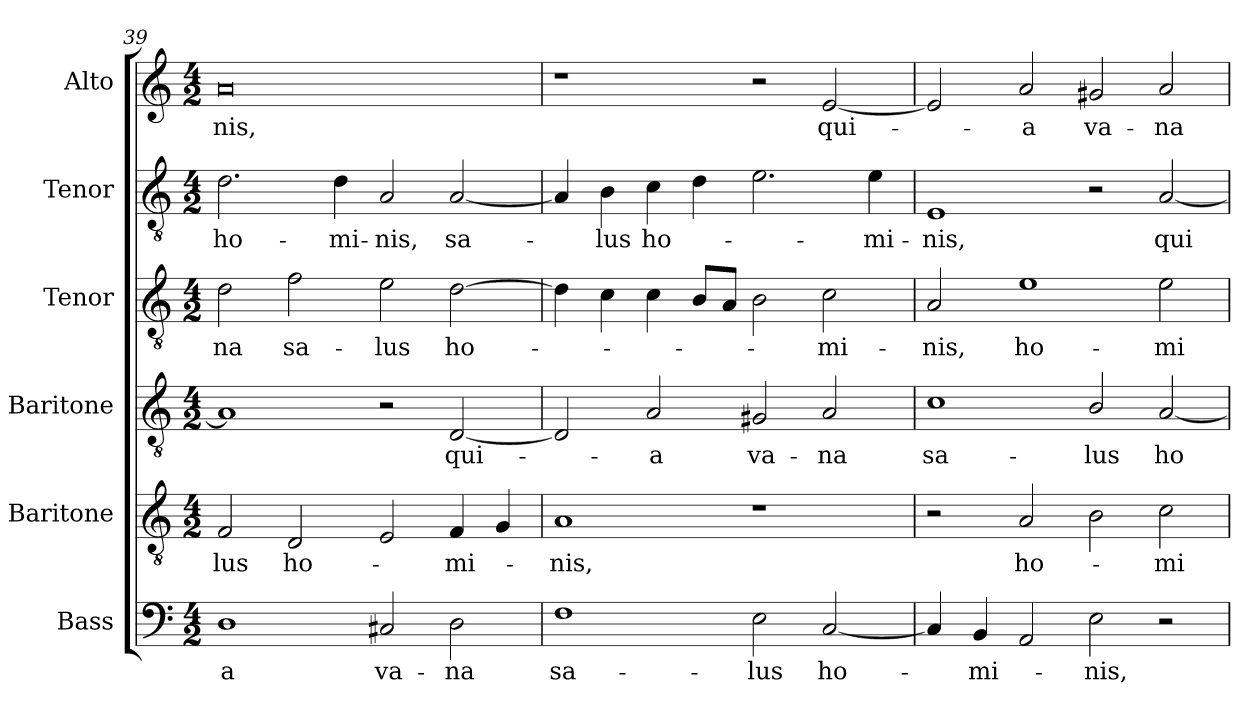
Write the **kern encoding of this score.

**kern	**text	**kern	**text	**kern	**text	**kern	**text	**kern	**text	**kern	**text
*part6	*part6	*part5	*part5	*part4	*part4	*part3	*part3	*part2	*part2	*part1	*part1
*staff6	*staff6	*staff5	*staff5	*staff4	*staff4	*staff3	*staff3	*staff2	*staff2	*staff1	*staff1
*I"Bass	*	*I"Baritone	*	*I"Baritone	*	*I"Tenor	*	*I"Tenor	*	*I"Alto	*
*I'B.	*	*I'Bar.	*	*I'Bar.	*	*I'T.	*	*I'T.	*	*I'A.	*
*clefF4	*	*clefGv2	*	*clefGv2	*	*clefGv2	*	*clefGv2	*	*clefG2	*
*	*	*ITrd7c12	*	*ITrd7c12	*	*ITrd7c12	*	*ITrd7c12	*	*	*
*k[]	*	*k[]	*	*k[]	*	*k[]	*	*k[]	*	*k[]	*
*C:	*	*C:	*	*C:	*	*C:	*	*C:	*	*C:	*
*M4/2	*	*M4/2	*	*M4/2	*	*M4/2	*	*M4/2	*	*M4/2	*
=39	=39	=39	=39	=39	=39	=39	=39	=39	=39	=39	=39
!	!LO:LY:b:color=#000000	!	!	!	!	!	!	!	!	!	!
!	!	!	!LO:LY:b:color=#000000	!	!	!	!	!	!	!	!
!	!	!	!	!	!	!	!LO:LY:b:color=#000000	!	!	!	!
!	!	!	!	!	!	!	!	!	!LO:LY:b:color=#000000	!	!
!	!	!	!	!	!	!	!	!	!	!	!LO:LY:b:color=#000000
1Di	-a	2FFi/	-lus	1AAi]	.	2Di\	-na	2.Di\	ho-	0ai	-nis,
!	!	!	!LO:LY:b:color=#000000	!	!	!	!	!	!	!	!
!	!	!	!	!	!	!	!LO:LY:b:color=#000000	!	!	!	!
.	.	2DDi/	ho-	.	.	2Fi\	sa-	.	.	.	.
!	!	!	!	!	!	!	!	!	!LO:LY:b:color=#000000	!	!
.	.	.	.	.	.	.	.	4Di\	-mi-	.	.
!	!LO:LY:b:color=#000000	!	!	!	!	!	!	!	!	!	!
!	!	!	!	!	!	!	!LO:LY:b:color=#000000	!	!	!	!
!	!	!	!	!	!	!	!	!	!LO:LY:b:color=#000000	!	!
2C#Xi/	va-	2EEi/	.	2r	.	2Ei\	-lus	2AAi/	-nis,	.	.
!	!LO:LY:b:color=#000000	!	!	!	!	!	!	!	!	!	!
!	!	!	!LO:LY:b:color=#000000	!	!	!	!	!	!	!	!
!	!	!	!	!	!LO:LY:b:color=#000000	!	!	!	!	!	!
!	!	!	!	!	!	!	!LO:LY:b:color=#000000	!	!	!	!
!	!	!	!	!	!	!	!	!	!LO:LY:b:color=#000000	!	!
2Di\	-na	4FFi/	-mi-	[2DDi/	qui-	[2Di\	ho-	[2AAi/	sa-	.	.
.	.	4GGi/	.	.	.	.	.	.	.	.	.
=40	=40	=40	=40	=40	=40	=40	=40	=40	=40	=40	=40
!	!LO:LY:b:color=#000000	!	!	!	!	!	!	!	!	!	!
!	!	!	!LO:LY:b:color=#000000	!	!	!	!	!	!	!	!
1Fi	sa-	1AAi	-nis,	2DDi/]	.	4Di\]	.	4AAi/]	.	1r	.
!	!	!	!	!	!	!	!	!	!LO:LY:b:color=#000000	!	!
.	.	.	.	.	.	4Ci\	.	4BBi\	-lus	.	.
!	!	!	!	!	!LO:LY:b:color=#000000	!	!	!	!	!	!
!	!	!	!	!	!	!	!	!	!LO:LY:b:color=#000000	!	!
.	.	.	.	2AAi/	-a	4Ci\	.	4Ci\	ho-	.	.
.	.	.	.	.	.	8BBi/L	.	4Di\	.	.	.
.	.	.	.	.	.	8AAi/J	.	.	.	.	.
!	!LO:LY:b:color=#000000	!	!	!	!	!	!	!	!	!	!
!	!	!	!	!	!LO:LY:b:color=#000000	!	!	!	!	!	!
2Ei\	-lus	1r	.	2GG#Xi/	va-	2BBi\	.	2.Ei\	.	2r	.
!	!LO:LY:b:color=#000000	!	!	!	!	!	!	!	!	!	!
!	!	!	!	!	!LO:LY:b:color=#000000	!	!	!	!	!	!
!	!	!	!	!	!	!	!LO:LY:b:color=#000000	!	!	!	!
!	!	!	!	!	!	!	!	!	!	!	!LO:LY:b:color=#000000
[2Ci/	ho-	.	.	2AAi/	-na	2Ci\	-mi-	.	.	[2ei/	qui-
!	!	!	!	!	!	!	!	!	!LO:LY:b:color=#000000	!	!
.	.	.	.	.	.	.	.	4Ei\	-mi-	.	.
!!LO:PB:g=z
=41	=41	=41	=41	=41	=41	=41	=41	=41	=41	=41	=41
!	!	!	!	!	!LO:LY:b:color=#000000	!	!	!	!	!	!
!	!	!	!	!	!	!	!LO:LY:b:color=#000000	!	!	!	!
!	!	!	!	!	!	!	!	!	!LO:LY:b:color=#000000	!	!
4Ci/]	.	2r	.	1Ci	sa-	2AAi/	-nis,	1EEi	-nis,	2ei/]	.
!	!LO:LY:b:color=#000000	!	!	!	!	!	!	!	!	!	!
4BBi/	-mi-	.	.	.	.	.	.	.	.	.	.
!	!	!	!LO:LY:b:color=#000000	!	!	!	!	!	!	!	!
!	!	!	!	!	!	!	!LO:LY:b:color=#000000	!	!	!	!
!	!	!	!	!	!	!	!	!	!	!	!LO:LY:b:color=#000000
2AAi/	.	2AAi/	ho-	.	.	1Ei	ho-	.	.	2ai/	-a
!	!LO:LY:b:color=#000000	!	!	!	!	!	!	!	!	!	!
!	!	!	!	!	!LO:LY:b:color=#000000	!	!	!	!	!	!
!	!	!	!	!	!	!	!	!	!	!	!LO:LY:b:color=#000000
2Ei\	-nis,	2BBi\	.	2BBi/	-lus	.	.	2r	.	2g#Xi/	va-
!	!	!	!LO:LY:b:color=#000000	!	!	!	!	!	!	!	!
!	!	!	!	!	!LO:LY:b:color=#000000	!	!	!	!	!	!
!	!	!	!	!	!	!	!LO:LY:b:color=#000000	!	!	!	!
!	!	!	!	!	!	!	!	!	!LO:LY:b:color=#000000	!	!
!	!	!	!	!	!	!	!	!	!	!	!LO:LY:b:color=#000000
2r	.	2Ci\	-mi-	[2AAi/	ho-	2Ei\	-mi-	[2AAi/	qui-	2ai/	-na
=	=	=	=	=	=	=	=	=	=	=	=
*-	*-	*-	*-	*-	*-	*-	*-	*-	*-	*-	*-
